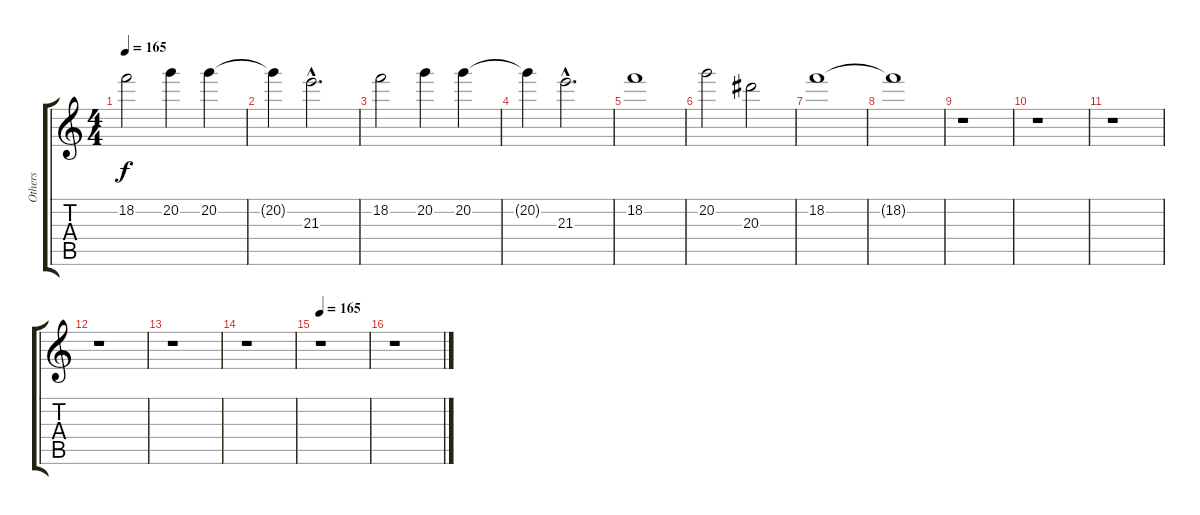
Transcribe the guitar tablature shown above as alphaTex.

\track ("Others" "Others") {instrument acousticguitarnylon}
\staff {score tabs}
\tuning (E4 B3 G3 D3 A2 E2) {hide}
\ts (4 4)
\tempo 165
\clef g2
\ks c
18.2.2{dy f} 20.2.4 20.2.4 |
20.2{t}.4 21.3{hac}.2{d} |
18.2.2{volume 13 instrument flute} 20.2.4 20.2.4 |
20.2{t}.4 21.3{hac}.2{d} |
18.2.1 |
20.2.2 20.3.2 |
18.2.1{volume 0 instrument flute} |
18.2{t}.1 |
r.1 |
r.1 |
r.1 |
r.1 |
r.1 |
r.1 |
\tempo 165
r.1 |
r.1
